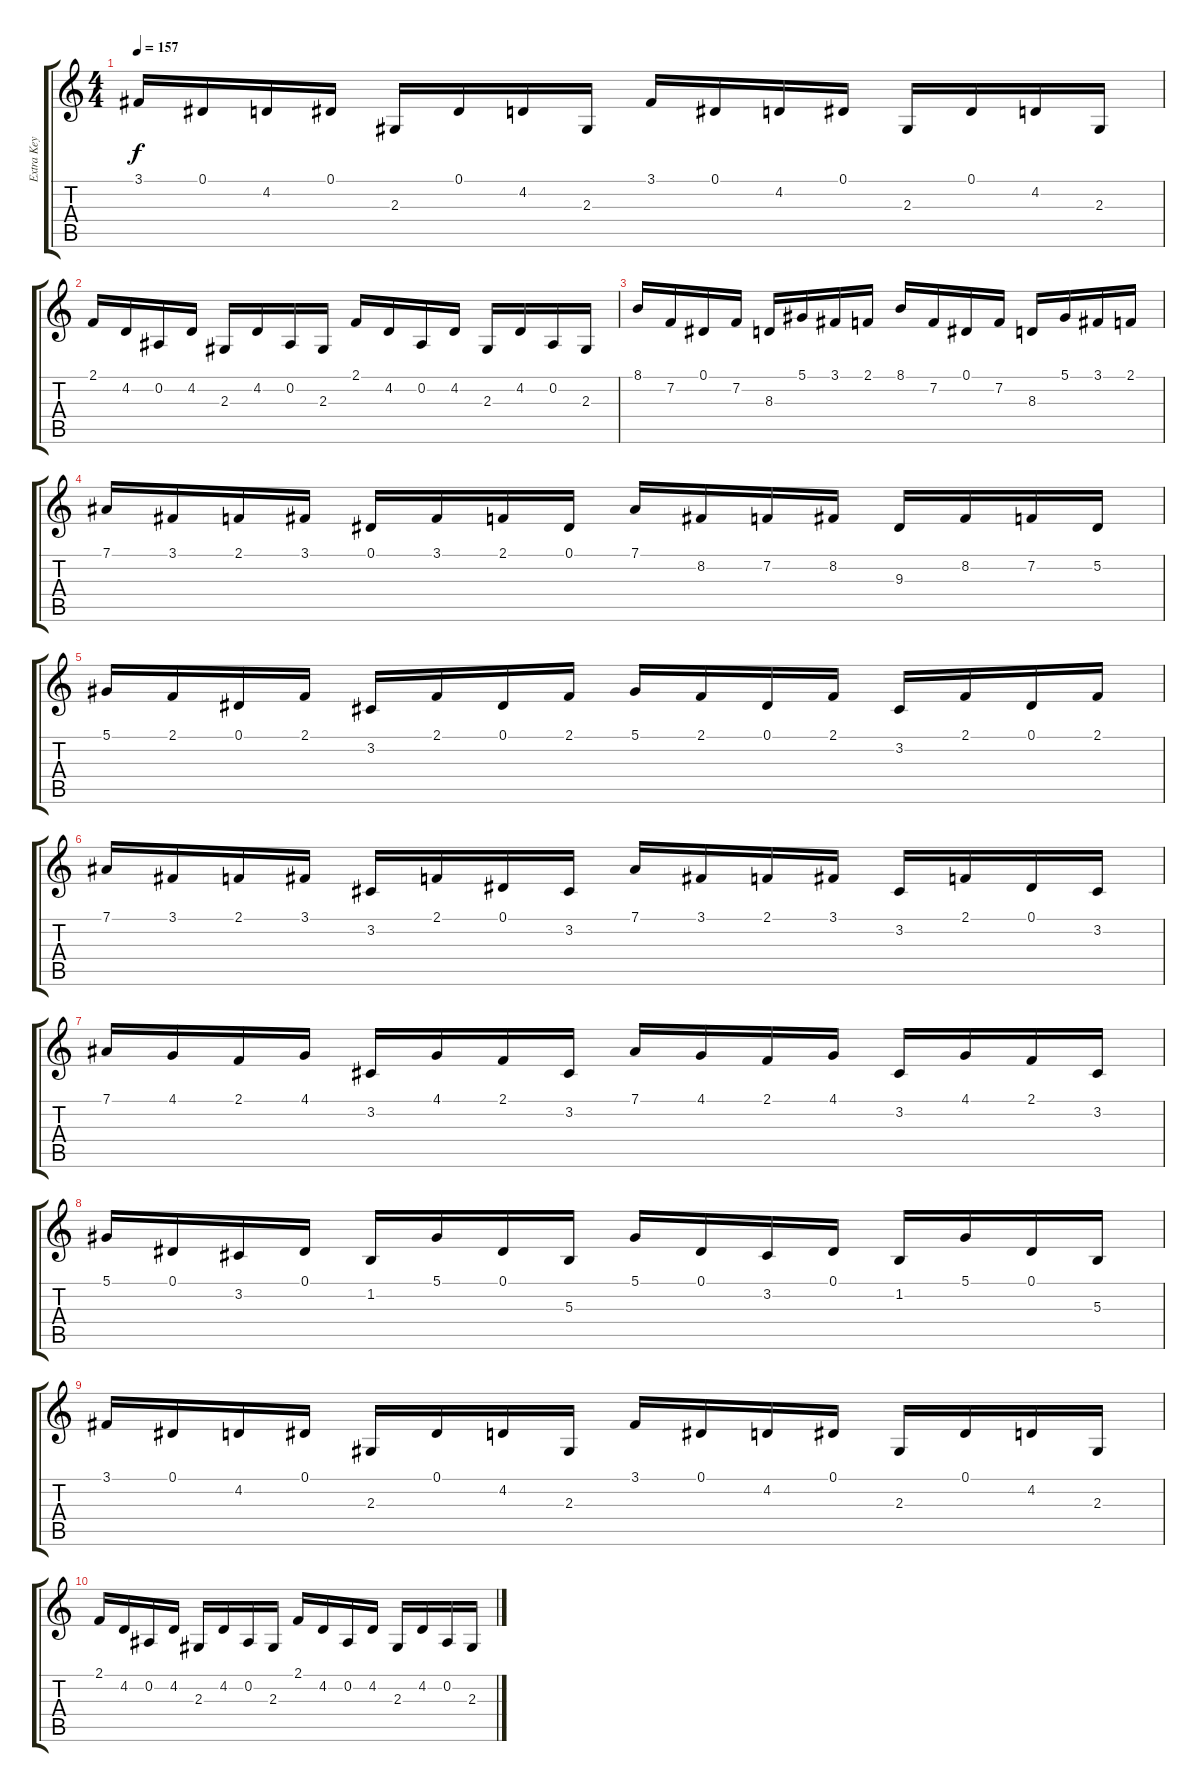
\track ("Extra Key" "Extra Key") {instrument harpsichord}
\staff {score tabs}
\tuning (Eb4 Bb3 Gb3 Db3 Ab2 Eb2) {hide}
\ts (4 4)
\tempo 157
\clef g2
\ks c
3.1.16{dy f} 0.1.16 4.2.16 0.1.16 2.3.16 0.1.16 4.2.16 2.3.16 3.1.16 0.1.16 4.2.16 0.1.16 2.3.16 0.1.16 4.2.16 2.3.16 |
2.1.16 4.2.16 0.2.16 4.2.16 2.3.16 4.2.16 0.2.16 2.3.16 2.1.16 4.2.16 0.2.16 4.2.16 2.3.16 4.2.16 0.2.16 2.3.16 |
8.1.16 7.2.16 0.1.16 7.2.16 8.3.16 5.1.16 3.1.16 2.1.16 8.1.16 7.2.16 0.1.16 7.2.16 8.3.16 5.1.16 3.1.16 2.1.16 |
7.1.16 3.1.16 2.1.16 3.1.16 0.1.16 3.1.16 2.1.16 0.1.16 7.1.16 8.2.16 7.2.16 8.2.16 9.3.16 8.2.16 7.2.16 5.2.16 |
5.1.16 2.1.16 0.1.16 2.1.16 3.2.16 2.1.16 0.1.16 2.1.16 5.1.16 2.1.16 0.1.16 2.1.16 3.2.16 2.1.16 0.1.16 2.1.16 |
7.1.16 3.1.16 2.1.16 3.1.16 3.2.16 2.1.16 0.1.16 3.2.16 7.1.16 3.1.16 2.1.16 3.1.16 3.2.16 2.1.16 0.1.16 3.2.16 |
7.1.16 4.1.16 2.1.16 4.1.16 3.2.16 4.1.16 2.1.16 3.2.16 7.1.16 4.1.16 2.1.16 4.1.16 3.2.16 4.1.16 2.1.16 3.2.16 |
5.1.16 0.1.16 3.2.16 0.1.16 1.2.16 5.1.16 0.1.16 5.3.16 5.1.16 0.1.16 3.2.16 0.1.16 1.2.16 5.1.16 0.1.16 5.3.16 |
3.1.16 0.1.16 4.2.16 0.1.16 2.3.16 0.1.16 4.2.16 2.3.16 3.1.16 0.1.16 4.2.16 0.1.16 2.3.16 0.1.16 4.2.16 2.3.16 |
2.1.16 4.2.16 0.2.16 4.2.16 2.3.16 4.2.16 0.2.16 2.3.16 2.1.16 4.2.16 0.2.16 4.2.16 2.3.16 4.2.16 0.2.16 2.3.16
